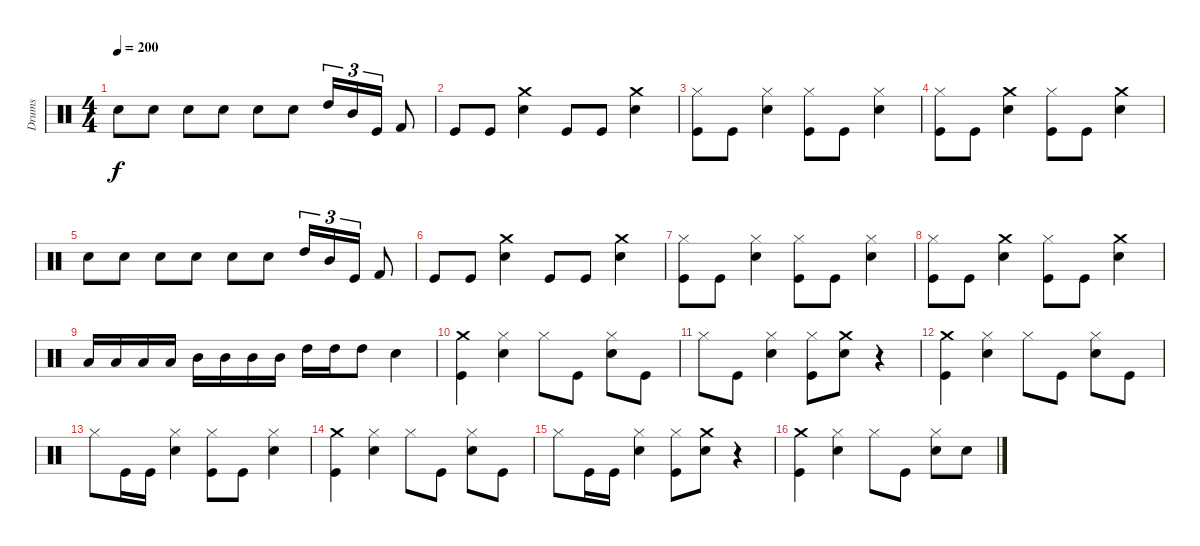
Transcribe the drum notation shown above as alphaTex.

\track ("Drums" "Drums") {instrument percussion}
\staff {score}
\articulation defaults
\ts (4 4)
\tempo 200
\clef neutral
\ks c "Snare (hit) 2".8{dy f} "Snare (hit) 2".8 "Snare (hit) 2".8 "Snare (hit) 2".8 "Snare (hit) 2".8 "Snare (hit) 2".8 "High Tom (hit)".16{tu (3 2)} "Mid Tom (hit)".16{tu (3 2)} "Kick (hit)".16{tu (3 2)} "Kick (hit) 2".8
|
"Kick (hit)".8 "Kick (hit)".8 ("Crash medium (hit)" "Snare (hit) 2").4 "Kick (hit)".8 "Kick (hit)".8 ("Crash medium (hit)" "Snare (hit) 2").4 |
("Kick (hit)" "Hi-Hat (closed)").8 "Kick (hit)".8 ("Snare (hit) 2" "Hi-Hat (closed)").4 ("Kick (hit)" "Hi-Hat (closed)").8 "Kick (hit)".8 ("Snare (hit) 2" "Hi-Hat (closed)").4 |
("Kick (hit)" "Hi-Hat (closed)").8 "Kick (hit)".8 ("Snare (hit) 2" "Crash medium (hit)").4 ("Kick (hit)" "Hi-Hat (closed)").8 "Kick (hit)".8 ("Crash medium (hit)" "Snare (hit) 2").4 |
"Snare (hit) 2".8 "Snare (hit) 2".8 "Snare (hit) 2".8 "Snare (hit) 2".8 "Snare (hit) 2".8 "Snare (hit) 2".8 "High Tom (hit)".16{tu (3 2)} "Mid Tom (hit)".16{tu (3 2)} "Kick (hit)".16{tu (3 2)} "Kick (hit) 2".8 |
"Kick (hit)".8 "Kick (hit)".8 ("Crash medium (hit)" "Snare (hit) 2").4 "Kick (hit)".8 "Kick (hit)".8 ("Crash medium (hit)" "Snare (hit) 2").4 |
("Kick (hit)" "Hi-Hat (closed)").8 "Kick (hit)".8 ("Snare (hit) 2" "Hi-Hat (closed)").4 ("Kick (hit)" "Hi-Hat (closed)").8 "Kick (hit)".8 ("Snare (hit) 2" "Hi-Hat (closed)").4 |
("Kick (hit)" "Hi-Hat (closed)").8 "Kick (hit)".8 ("Snare (hit) 2" "Crash medium (hit)").4 ("Kick (hit)" "Hi-Hat (closed)").8 "Kick (hit)".8 ("Crash medium (hit)" "Snare (hit) 2").4 |
"Low Tom (hit)".16 "Low Tom (hit)".16 "Low Tom (hit)".16 "Low Tom (hit)".16 "Mid Tom (hit)".16 "Mid Tom (hit)".16 "Mid Tom (hit)".16 "Mid Tom (hit)".16 "High Tom (hit)".16 "High Tom (hit)".16 "High Tom (hit)".8 "Snare (hit) 2".4 |
("Kick (hit)" "Crash medium (hit)").4 ("Hi-Hat (closed)" "Snare (hit) 2").4 "Hi-Hat (closed)".8 "Kick (hit)".8 ("Snare (hit) 2" "Hi-Hat (closed)").8 "Kick (hit)".8 |
"Hi-Hat (closed)".8 "Kick (hit)".8 ("Snare (hit) 2" "Hi-Hat (closed)").4 ("Hi-Hat (closed)" "Kick (hit)").8 ("Crash medium (hit)" "Snare (hit) 2").8 r.4 |
("Crash medium (hit)" "Kick (hit)").4 ("Hi-Hat (closed)" "Snare (hit) 2").4 "Hi-Hat (closed)".8 "Kick (hit)".8 ("Snare (hit) 2" "Hi-Hat (closed)").8 "Kick (hit)".8 |
"Hi-Hat (closed)".8 "Kick (hit)".16 "Kick (hit)".16 ("Snare (hit) 2" "Hi-Hat (closed)").4 ("Hi-Hat (closed)" "Kick (hit)").8 "Kick (hit)".8 ("Snare (hit) 2" "Hi-Hat (closed)").4 |
("Kick (hit)" "Crash medium (hit)").4 ("Hi-Hat (closed)" "Snare (hit) 2").4 "Hi-Hat (closed)".8 "Kick (hit)".8 ("Snare (hit) 2" "Hi-Hat (closed)").8 "Kick (hit)".8 |
"Hi-Hat (closed)".8 "Kick (hit)".16 "Kick (hit)".16 ("Snare (hit) 2" "Hi-Hat (closed)").4 ("Hi-Hat (closed)" "Kick (hit)").8 ("Crash medium (hit)" "Snare (hit) 2").8 r.4 |
("Kick (hit)" "Crash medium (hit)").4 ("Hi-Hat (closed)" "Snare (hit) 2").4 "Hi-Hat (closed)".8 "Kick (hit)".8 ("Hi-Hat (closed)" "Snare (hit) 2").8 "Snare (hit) 2".8
